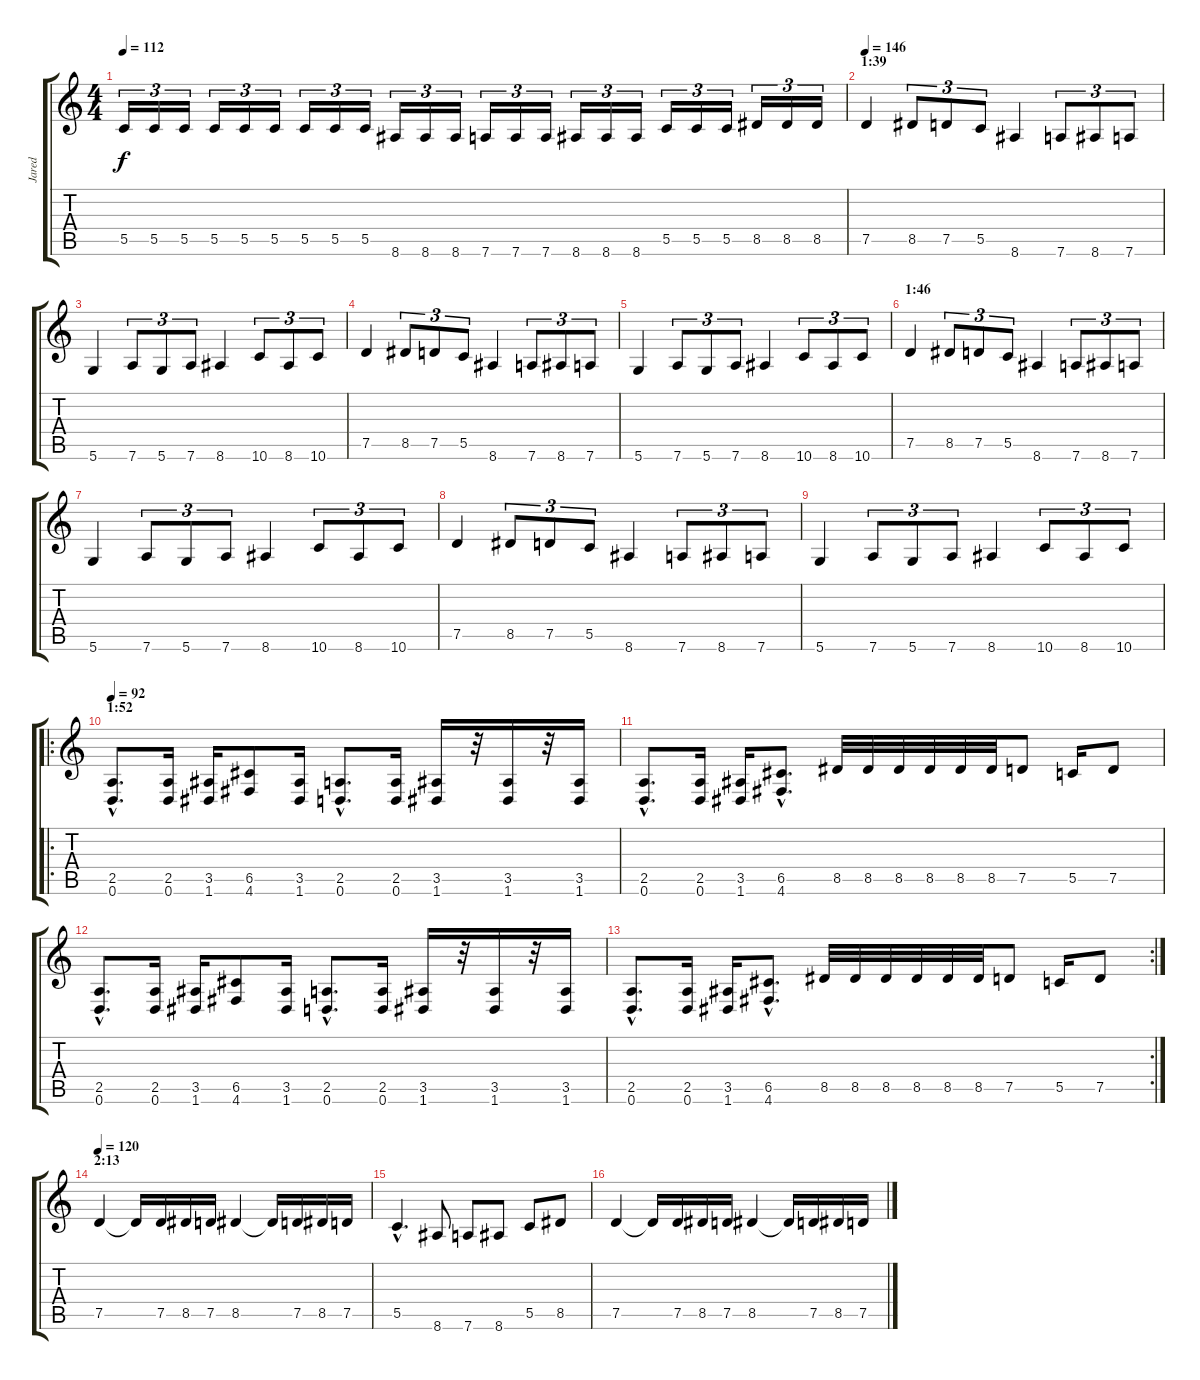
\track ("Jared" "Jared") {instrument distortionguitar}
\staff {score tabs}
\tuning (D4 A3 F3 C3 G2 D2) {hide}
\ts (4 4)
\tempo 112
\clef g2
\ks c
5.5.16{tu (3 2) dy f} 5.5.16{tu (3 2)} 5.5.16{tu (3 2)} 5.5.16{tu (3 2)} 5.5.16{tu (3 2)} 5.5.16{tu (3 2)} 5.5.16{tu (3 2)} 5.5.16{tu (3 2)} 5.5.16{tu (3 2)} 8.6.16{tu (3 2)} 8.6.16{tu (3 2)} 8.6.16{tu (3 2)} 7.6.16{tu (3 2)} 7.6.16{tu (3 2)} 7.6.16{tu (3 2)} 8.6.16{tu (3 2)} 8.6.16{tu (3 2)} 8.6.16{tu (3 2)} 5.5.16{tu (3 2)} 5.5.16{tu (3 2)} 5.5.16{tu (3 2)} 8.5.16{tu (3 2)} 8.5.16{tu (3 2)} 8.5.16{tu (3 2)} |
\section ("" "1:39")
\tempo 146
7.5.4 8.5.8{tu (3 2)} 7.5.8{tu (3 2)} 5.5.8{tu (3 2)} 8.6.4 7.6.8{tu (3 2)} 8.6.8{tu (3 2)} 7.6.8{tu (3 2)} |
5.6.4 7.6.8{tu (3 2)} 5.6.8{tu (3 2)} 7.6.8{tu (3 2)} 8.6.4 10.6.8{tu (3 2)} 8.6.8{tu (3 2)} 10.6.8{tu (3 2)} |
7.5.4 8.5.8{tu (3 2)} 7.5.8{tu (3 2)} 5.5.8{tu (3 2)} 8.6.4 7.6.8{tu (3 2)} 8.6.8{tu (3 2)} 7.6.8{tu (3 2)} |
5.6.4 7.6.8{tu (3 2)} 5.6.8{tu (3 2)} 7.6.8{tu (3 2)} 8.6.4 10.6.8{tu (3 2)} 8.6.8{tu (3 2)} 10.6.8{tu (3 2)} |
\section ("" "1:46")
7.5.4 8.5.8{tu (3 2)} 7.5.8{tu (3 2)} 5.5.8{tu (3 2)} 8.6.4 7.6.8{tu (3 2)} 8.6.8{tu (3 2)} 7.6.8{tu (3 2)} |
5.6.4 7.6.8{tu (3 2)} 5.6.8{tu (3 2)} 7.6.8{tu (3 2)} 8.6.4 10.6.8{tu (3 2)} 8.6.8{tu (3 2)} 10.6.8{tu (3 2)} |
7.5.4 8.5.8{tu (3 2)} 7.5.8{tu (3 2)} 5.5.8{tu (3 2)} 8.6.4 7.6.8{tu (3 2)} 8.6.8{tu (3 2)} 7.6.8{tu (3 2)} |
5.6.4 7.6.8{tu (3 2)} 5.6.8{tu (3 2)} 7.6.8{tu (3 2)} 8.6.4 10.6.8{tu (3 2)} 8.6.8{tu (3 2)} 10.6.8{tu (3 2)} |
\ro
\section ("" "1:52")
\tempo 92
(2.5{hac} 0.6{hac}).8{d} (2.5 0.6).16 (3.5 1.6).16 (6.5 4.6).8 (3.5 1.6).16 (2.5{hac} 0.6{hac}).8{d} (2.5 0.6).16 (3.5 1.6).16 r.32 (3.5 1.6).16 r.32 (3.5 1.6).16 |
(2.5{hac} 0.6{hac}).8{d} (2.5 0.6).16 (3.5 1.6).16 (6.5{hac} 4.6{hac}).8{d} 8.5.32 8.5.32 8.5.32 8.5.32 8.5.32 8.5.32 7.5.8 5.5.16 7.5.8 |
(2.5{hac} 0.6{hac}).8{d} (2.5 0.6).16 (3.5 1.6).16 (6.5 4.6).8 (3.5 1.6).16 (2.5{hac} 0.6{hac}).8{d} (2.5 0.6).16 (3.5 1.6).16 r.32 (3.5 1.6).16 r.32 (3.5 1.6).16 |
\rc 2
(2.5{hac} 0.6{hac}).8{d} (2.5 0.6).16 (3.5 1.6).16 (6.5{hac} 4.6{hac}).8{d} 8.5.32 8.5.32 8.5.32 8.5.32 8.5.32 8.5.32 7.5.8 5.5.16 7.5.8 |
\section ("" "2:13")
\tempo 120
7.5.4 7.5{t}.16 7.5.16 8.5.16 7.5.16 8.5.4 8.5{t}.16 7.5.16 8.5.16 7.5.16 |
5.5{hac}.4{d} 8.6.8 7.6.8 8.6.8 5.5.8 8.5.8 |
7.5.4 7.5{t}.16 7.5.16 8.5.16 7.5.16 8.5.4 8.5{t}.16 7.5.16 8.5.16 7.5.16
